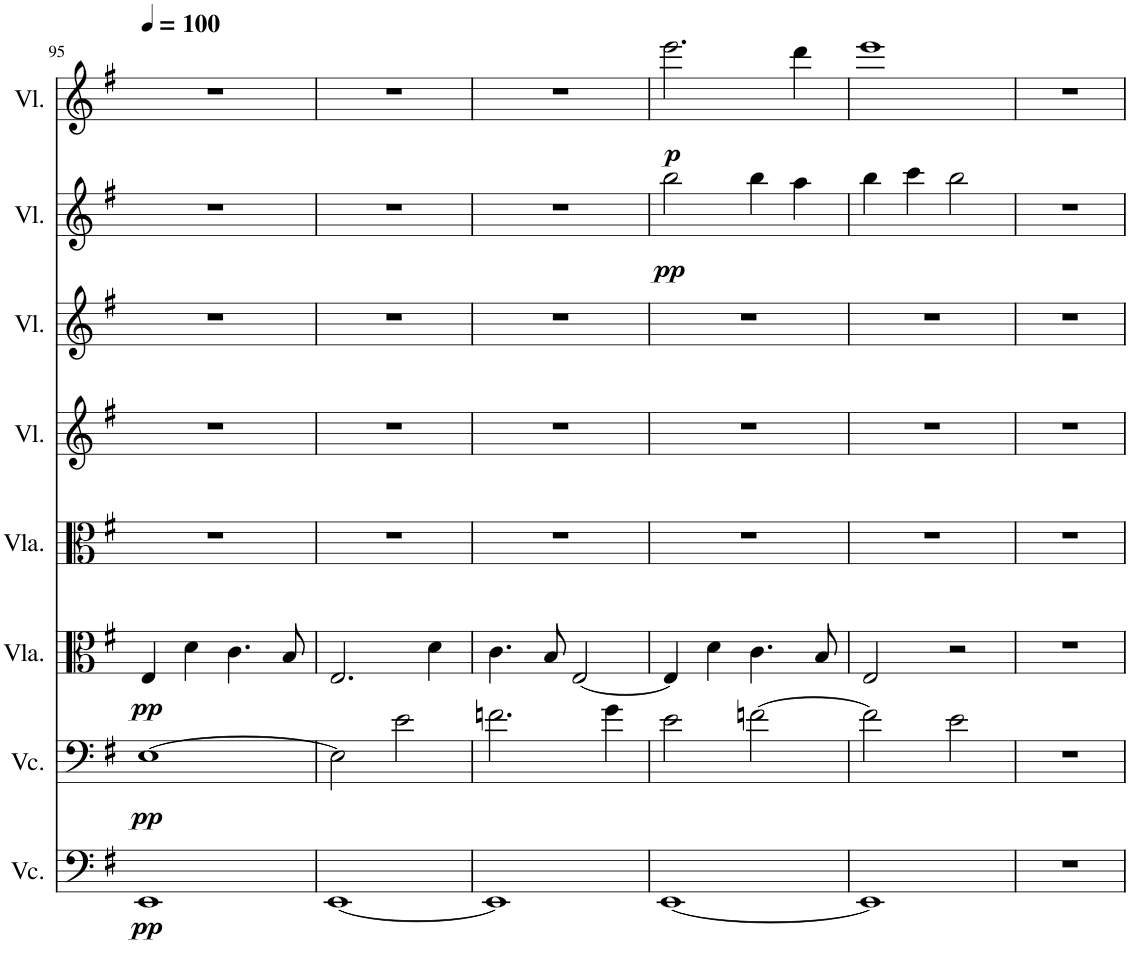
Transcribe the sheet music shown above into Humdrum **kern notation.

**kern	**dynam	**kern	**dynam	**kern	**dynam	**kern	**kern	**kern	**kern	**dynam	**kern	**dynam
*part8	*part8	*part7	*part7	*part6	*part6	*part5	*part4	*part3	*part2	*part2	*part1	*part1
*staff8	*staff8	*staff7	*staff7	*staff6	*staff6	*staff5	*staff4	*staff3	*staff2	*staff2	*staff1	*staff1
*I"Cello	*	*I"Cello	*	*I"Altviool	*	*I"Altviool	*I"Viool	*I"Viool	*I"Viool	*	*I"Viool	*
*	*	*	*	*	*	*	*I'Vl.	*I'Vl.	*I'Vl.	*	*I'Vl.	*
!!LO:PB:g=z
*clefF4	*	*clefF4	*	*clefC3	*	*clefC3	*clefG2	*clefG2	*clefG2	*	*clefG2	*
*k[f#]	*	*k[f#]	*	*k[f#]	*	*k[f#]	*k[f#]	*k[f#]	*k[f#]	*	*k[f#]	*
*M4/4	*	*M4/4	*	*M4/4	*	*M4/4	*M4/4	*M4/4	*M4/4	*	*M4/4	*
*MM100	*	*MM100	*	*MM100	*	*MM100	*MM100	*MM100	*MM100	*	*MM100	*
=95	=95	=95	=95	=95	=95	=95	=95	=95	=95	=95	=95	=95
!	!LO:DY:b	!	!LO:DY:b	!	!LO:DY:b	!	!	!	!	!	!	!
1EE	pp	[1E	pp	4E/	pp	1r	1r	1r	1r	.	1r	.
.	.	.	.	4d\	.	.	.	.	.	.	.	.
.	.	.	.	4.c\	.	.	.	.	.	.	.	.
.	.	.	.	8B/	.	.	.	.	.	.	.	.
=96	=96	=96	=96	=96	=96	=96	=96	=96	=96	=96	=96	=96
[1EE	.	2E\]	.	2.E/	.	1r	1r	1r	1r	.	1r	.
.	.	2e\	.	.	.	.	.	.	.	.	.	.
.	.	.	.	4d\	.	.	.	.	.	.	.	.
=97	=97	=97	=97	=97	=97	=97	=97	=97	=97	=97	=97	=97
1EE]	.	2.fn\	.	4.c\	.	1r	1r	1r	1r	.	1r	.
.	.	.	.	8B/	.	.	.	.	.	.	.	.
.	.	.	.	[2E/	.	.	.	.	.	.	.	.
.	.	4g\	.	.	.	.	.	.	.	.	.	.
=98	=98	=98	=98	=98	=98	=98	=98	=98	=98	=98	=98	=98
!	!	!	!	!	!	!	!	!	!	!LO:DY:b	!	!LO:DY:b
[1EE	.	2e\	.	4E/]	.	1r	1r	1r	2bb\	pp	2.eee\	p
.	.	.	.	4d\	.	.	.	.	.	.	.	.
.	.	[2fn\	.	4.c\	.	.	.	.	4bb\	.	.	.
.	.	.	.	.	.	.	.	.	4aa\	.	4ddd\	.
.	.	.	.	8B/	.	.	.	.	.	.	.	.
=99	=99	=99	=99	=99	=99	=99	=99	=99	=99	=99	=99	=99
1EE]	.	2f\]	.	2E/	.	1r	1r	1r	4bb\	.	1eee	.
.	.	.	.	.	.	.	.	.	4ccc\	.	.	.
.	.	2e\	.	2r	.	.	.	.	2bb\	.	.	.
=100	=100	=100	=100	=100	=100	=100	=100	=100	=100	=100	=100	=100
1r	.	1r	.	1r	.	1r	1r	1r	1r	.	1r	.
=	=	=	=	=	=	=	=	=	=	=	=	=
*-	*-	*-	*-	*-	*-	*-	*-	*-	*-	*-	*-	*-
